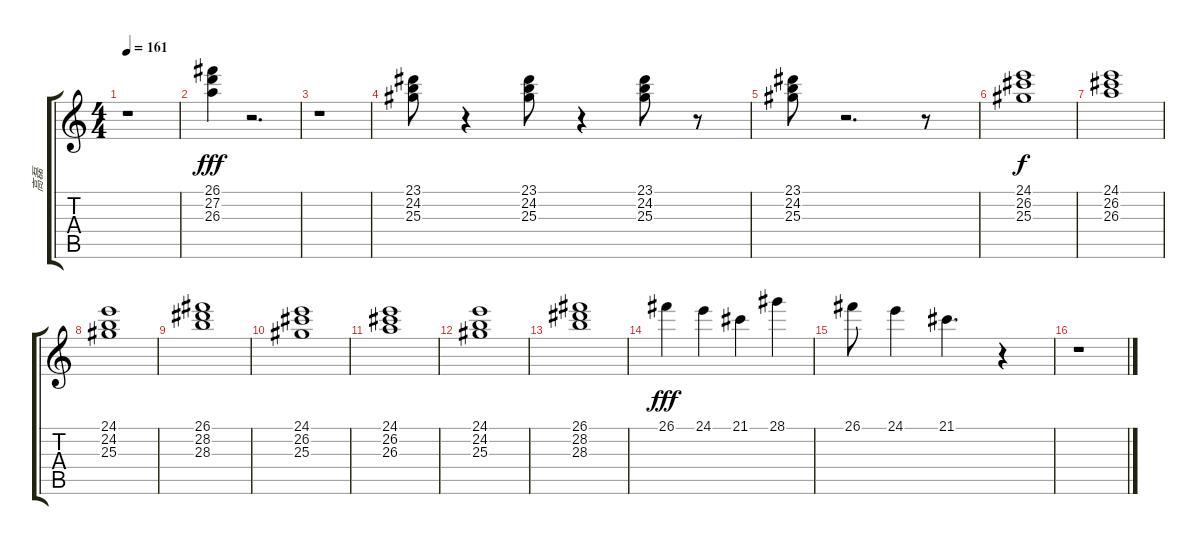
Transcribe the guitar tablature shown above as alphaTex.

\track ("高磊" "高磊") {instrument stringensemble2}
\staff {score tabs}
\tuning (E4 B3 G3 D3 A2 E2) {hide}
\ts (4 4)
\tempo 161
\clef g2
\ks c
r.1{dy fff} |
(26.1 27.2 26.3).4 r.2{d} |
r.1 |
(23.1 24.2 25.3).8 r.4 (23.1 24.2 25.3).8 r.4 (23.1 24.2 25.3).8 r.8 |
(23.1 24.2 25.3).8 r.2{d} r.8 |
(24.1 26.2 25.3).1{dy f} |
(24.1 26.2 26.3).1 |
(24.1 24.2 25.3).1 |
(26.1 28.2 28.3).1 |
(24.1 26.2 25.3).1 |
(24.1 26.2 26.3).1 |
(24.1 24.2 25.3).1 |
(26.1 28.2 28.3).1 |
26.1.4{dy fff} 24.1.4 21.1.4 28.1.4 |
26.1.8 24.1.4 21.1.4{d} r.4 |
r.1
